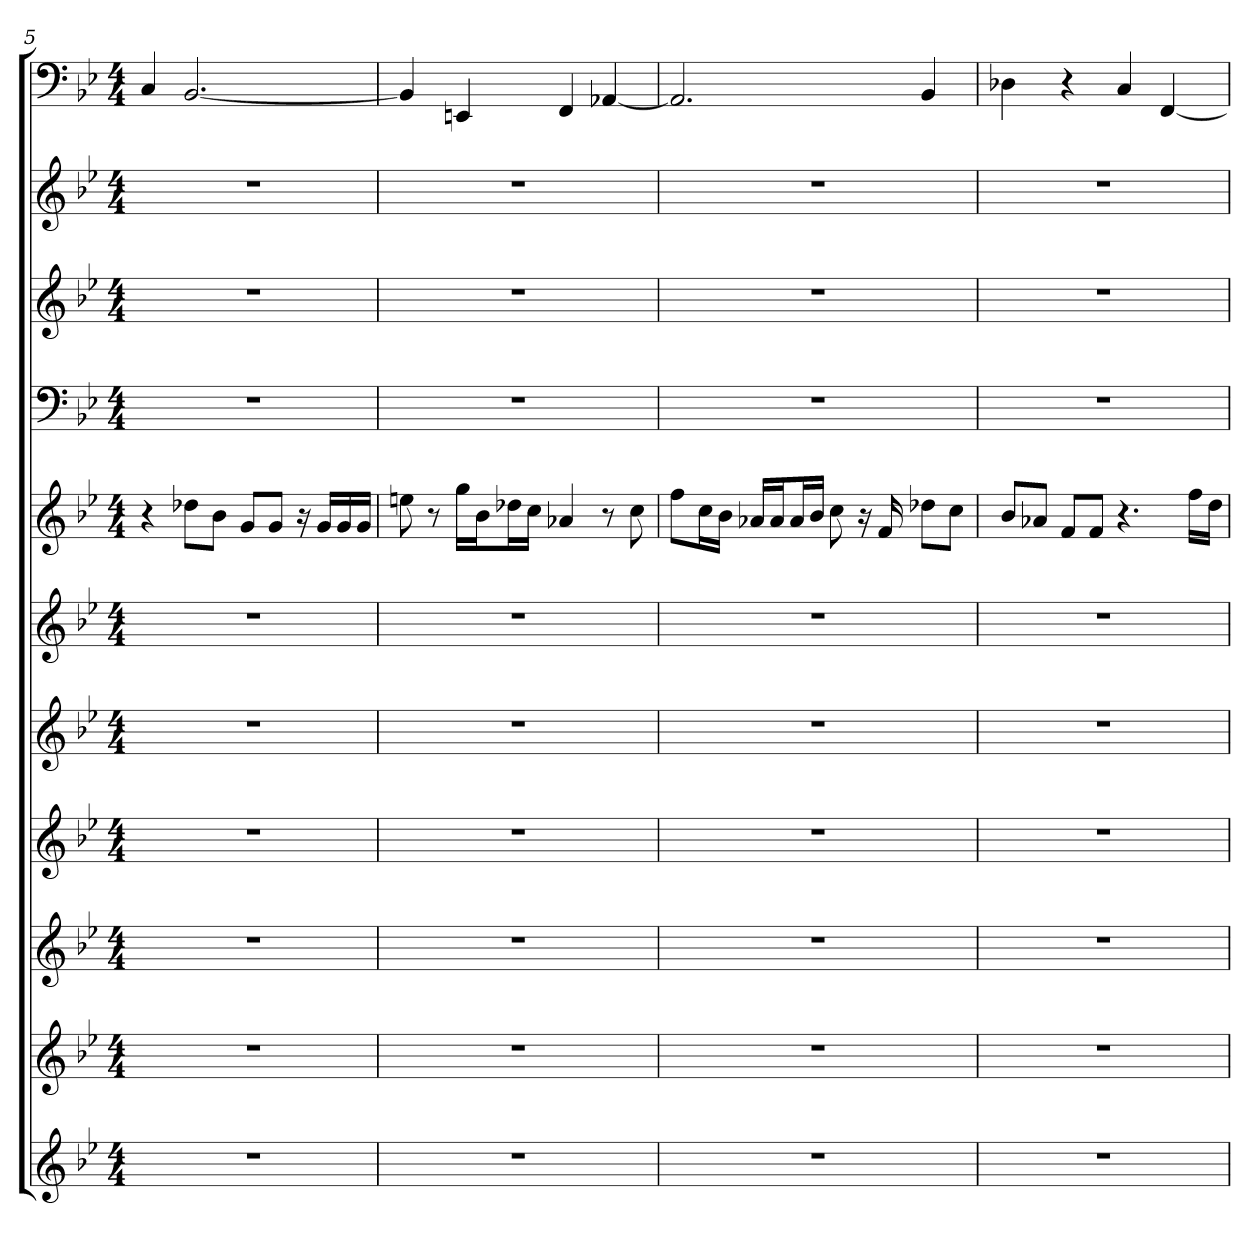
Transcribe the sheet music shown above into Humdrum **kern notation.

**kern	**kern	**kern	**kern	**kern	**kern	**kern	**kern	**kern	**kern	**kern
*part11	*part10	*part9	*part8	*part7	*part6	*part5	*part4	*part3	*part2	*part1
*staff11	*staff10	*staff9	*staff8	*staff7	*staff6	*staff5	*staff4	*staff3	*staff2	*staff1
*clefG2	*clefG2	*clefG2	*clefG2	*clefG2	*clefG2	*clefG2	*clefF4	*clefG2	*clefG2	*clefF4
*k[b-e-]	*k[b-e-]	*k[b-e-]	*k[b-e-]	*k[b-e-]	*k[b-e-]	*k[b-e-]	*k[b-e-]	*k[b-e-]	*k[b-e-]	*k[b-e-]
*g:	*g:	*g:	*g:	*g:	*g:	*g:	*g:	*g:	*g:	*g:
*M4/4	*M4/4	*M4/4	*M4/4	*M4/4	*M4/4	*M4/4	*M4/4	*M4/4	*M4/4	*M4/4
=5	=5	=5	=5	=5	=5	=5	=5	=5	=5	=5
1r	1r	1r	1r	1r	1r	4r	1r	1r	1r	4C
.	.	.	.	.	.	8dd-X\L	.	.	.	[2.BB-
.	.	.	.	.	.	8b-\J	.	.	.	.
.	.	.	.	.	.	8g/L	.	.	.	.
.	.	.	.	.	.	8g/J	.	.	.	.
.	.	.	.	.	.	16r	.	.	.	.
.	.	.	.	.	.	16g/LL	.	.	.	.
.	.	.	.	.	.	16g/	.	.	.	.
.	.	.	.	.	.	16g/JJ	.	.	.	.
=6	=6	=6	=6	=6	=6	=6	=6	=6	=6	=6
1r	1r	1r	1r	1r	1r	8een	1r	1r	1r	4BB-]
.	.	.	.	.	.	8r	.	.	.	.
.	.	.	.	.	.	16gg\LL	.	.	.	4EEn
.	.	.	.	.	.	16b-\J	.	.	.	.
.	.	.	.	.	.	16dd-X\L	.	.	.	.
.	.	.	.	.	.	16cc\JJ	.	.	.	.
.	.	.	.	.	.	4a-X	.	.	.	4FF
.	.	.	.	.	.	8r	.	.	.	[4AA-X
.	.	.	.	.	.	8cc	.	.	.	.
=7	=7	=7	=7	=7	=7	=7	=7	=7	=7	=7
1r	1r	1r	1r	1r	1r	8ff\L	1r	1r	1r	2.AA-]
.	.	.	.	.	.	16cc\L	.	.	.	.
.	.	.	.	.	.	16b-\JJ	.	.	.	.
.	.	.	.	.	.	16a-X/LL	.	.	.	.
.	.	.	.	.	.	16a-/J	.	.	.	.
.	.	.	.	.	.	16a-/L	.	.	.	.
.	.	.	.	.	.	16b-/JJ	.	.	.	.
.	.	.	.	.	.	8cc	.	.	.	.
.	.	.	.	.	.	16r	.	.	.	.
.	.	.	.	.	.	16f	.	.	.	.
.	.	.	.	.	.	8dd-X\L	.	.	.	4BB-
.	.	.	.	.	.	8cc\J	.	.	.	.
=8	=8	=8	=8	=8	=8	=8	=8	=8	=8	=8
1r	1r	1r	1r	1r	1r	8b-/L	1r	1r	1r	4D-X
.	.	.	.	.	.	8a-X/J	.	.	.	.
.	.	.	.	.	.	8f/L	.	.	.	4r
.	.	.	.	.	.	8f/J	.	.	.	.
.	.	.	.	.	.	4.r	.	.	.	4C
.	.	.	.	.	.	.	.	.	.	[4FF
.	.	.	.	.	.	16ff\LL	.	.	.	.
.	.	.	.	.	.	16dd\JJ	.	.	.	.
=	=	=	=	=	=	=	=	=	=	=
*-	*-	*-	*-	*-	*-	*-	*-	*-	*-	*-
